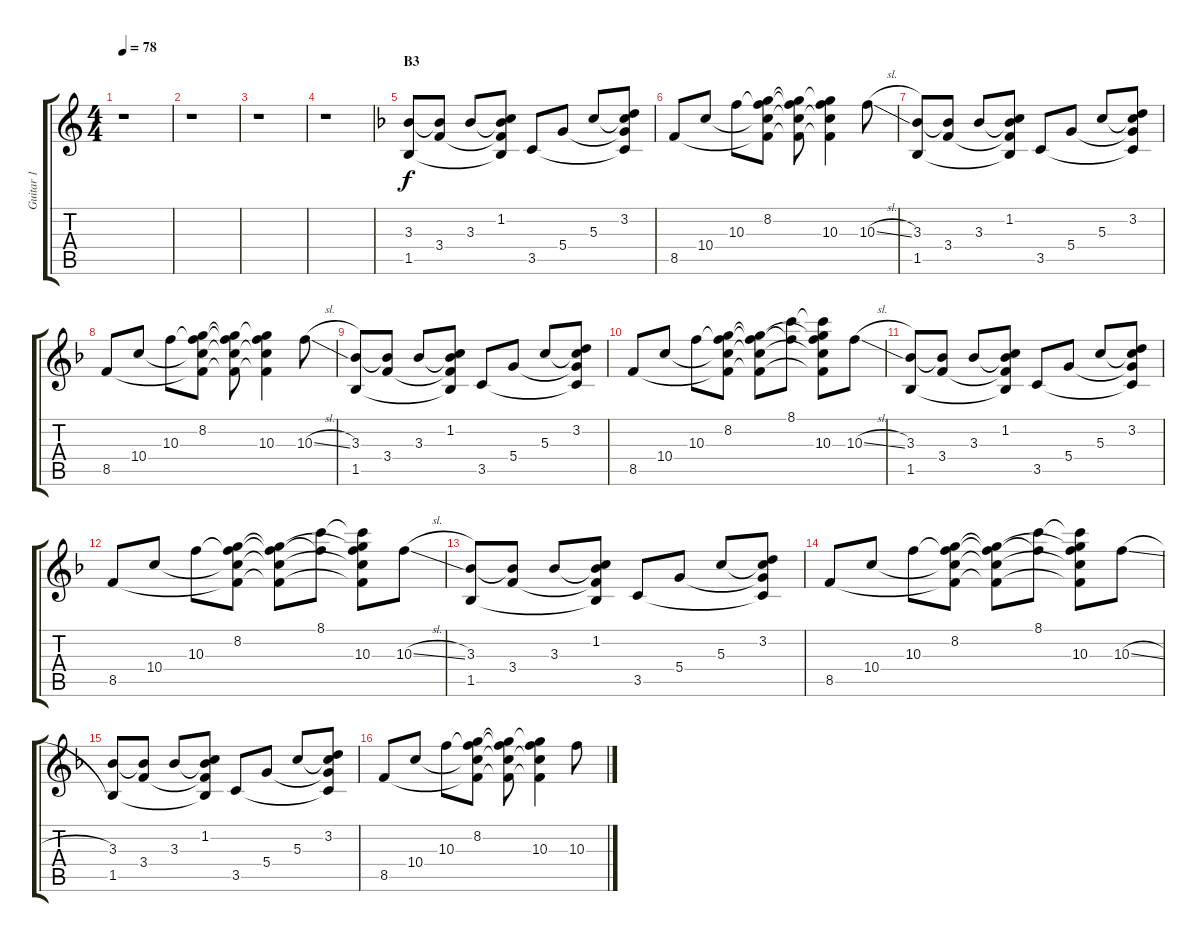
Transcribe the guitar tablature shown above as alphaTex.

\track ("Guitar 1" "Guitar 1") {instrument overdrivenguitar}
\staff {score tabs}
\tuning (E4 B3 G3 D3 A2 E2) {hide}
\ts (4 4)
\tempo 78
\clef g2
\ks c
r.1{dy f} |
r.1 |
r.1 |
r.1 |
\section ("" "B3")
\ks f
(3.3 1.5).8{volume 13 instrument overdrivenguitar} (3.3{t} 3.4).8 3.3.8 (1.2 3.3{t} 3.4{t} 1.5{t}).8 3.5.8 5.4.8 5.3.8 (3.2 5.3{t} 5.4{t} 3.5{t}).8 |
8.5.8 10.4.8 10.3.8 (8.2 10.3{t} 10.4{t} 8.5{t}).8 (8.2{t} 10.3{t} 10.4{t} 8.5{t}).8 (8.2{t} 10.3 10.4{t} 8.5{t}).4 10.3{sl}.8 |
(3.3 1.5).8 (3.3{t} 3.4).8 3.3.8 (1.2 3.3{t} 3.4{t} 1.5{t}).8 3.5.8 5.4.8 5.3.8 (3.2 5.3{t} 5.4{t} 3.5{t}).8 |
8.5.8 10.4.8 10.3.8 (8.2 10.3{t} 10.4{t} 8.5{t}).8 (8.2{t} 10.3{t} 10.4{t} 8.5{t}).8 (8.2{t} 10.3 10.4{t} 8.5{t}).4 10.3{sl}.8 |
(3.3 1.5).8 (3.3{t} 3.4).8 3.3.8 (1.2 3.3{t} 3.4{t} 1.5{t}).8 3.5.8 5.4.8 5.3.8 (3.2 5.3{t} 5.4{t} 3.5{t}).8 |
8.5.8 10.4.8 10.3.8 (8.2 10.3{t} 10.4{t} 8.5{t}).8 (8.2{t} 10.3{t} 10.4{t} 8.5{t}).8 (8.1 10.3{t}).8 (8.1{t} 8.2{t} 10.3 10.4{t} 8.5{t}).8 10.3{sl}.8 |
(3.3 1.5).8 (3.3{t} 3.4).8 3.3.8 (1.2 3.3{t} 3.4{t} 1.5{t}).8 3.5.8 5.4.8 5.3.8 (3.2 5.3{t} 5.4{t} 3.5{t}).8 |
8.5.8 10.4.8 10.3.8 (8.2 10.3{t} 10.4{t} 8.5{t}).8 (8.2{t} 10.3{t} 10.4{t} 8.5{t}).8 (8.1 10.3{t}).8 (8.1{t} 8.2{t} 10.3 10.4{t} 8.5{t}).8 10.3{sl}.8 |
(3.3 1.5).8 (3.3{t} 3.4).8 3.3.8 (1.2 3.3{t} 3.4{t} 1.5{t}).8 3.5.8 5.4.8 5.3.8 (3.2 5.3{t} 5.4{t} 3.5{t}).8 |
8.5.8 10.4.8 10.3.8 (8.2 10.3{t} 10.4{t} 8.5{t}).8 (8.2{t} 10.3{t} 10.4{t} 8.5{t}).8 (8.1 10.3{t}).8 (8.1{t} 8.2{t} 10.3 10.4{t} 8.5{t}).8 10.3{sl}.8 |
(3.3 1.5).8 (3.3{t} 3.4).8 3.3.8 (1.2 3.3{t} 3.4{t} 1.5{t}).8 3.5.8 5.4.8 5.3.8 (3.2 5.3{t} 5.4{t} 3.5{t}).8 |
8.5.8 10.4.8 10.3.8 (8.2 10.3{t} 10.4{t} 8.5{t}).8 (8.2{t} 10.3{t} 10.4{t} 8.5{t}).8 (8.2{t} 10.3 10.4{t} 8.5{t}).4 10.3{sl}.8
